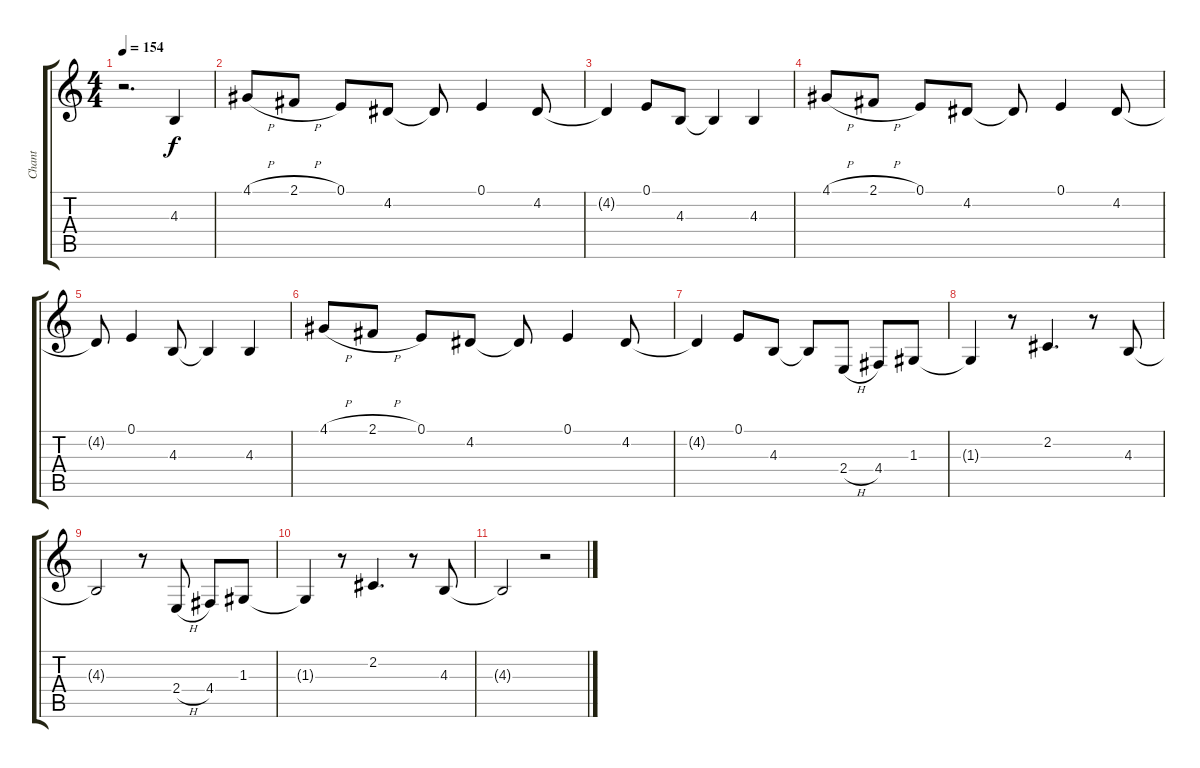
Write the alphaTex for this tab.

\track ("Chant" "Chant") {instrument clarinet}
\staff {score tabs}
\tuning (E4 B3 G3 D3 A2 E2) {hide}
\ts (4 4)
\tempo 154
\clef g2
\ks c
r.2{d dy f instrument clarinet} 4.3.4 |
4.1{h}.8 2.1{h}.8 0.1.8 4.2.8 4.2{t}.8 0.1.4 4.2.8 |
4.2{t}.4 0.1.8 4.3.8 4.3{t}.4 4.3.4 |
4.1{h}.8 2.1{h}.8 0.1.8 4.2.8 4.2{t}.8 0.1.4 4.2.8 |
4.2{t}.8 0.1.4 4.3.8 4.3{t}.4 4.3.4 |
4.1{h}.8 2.1{h}.8 0.1.8 4.2.8 4.2{t}.8 0.1.4 4.2.8 |
4.2{t}.4 0.1.8 4.3.8 4.3{t}.8 2.4{h}.8 4.4.8 1.3.8 |
1.3{t}.4 r.8 2.2.4{d} r.8 4.3.8 |
4.3{t}.2 r.8 2.4{h}.8 4.4.8 1.3.8 |
1.3{t}.4 r.8 2.2.4{d} r.8 4.3.8 |
4.3{t}.2 r.2
